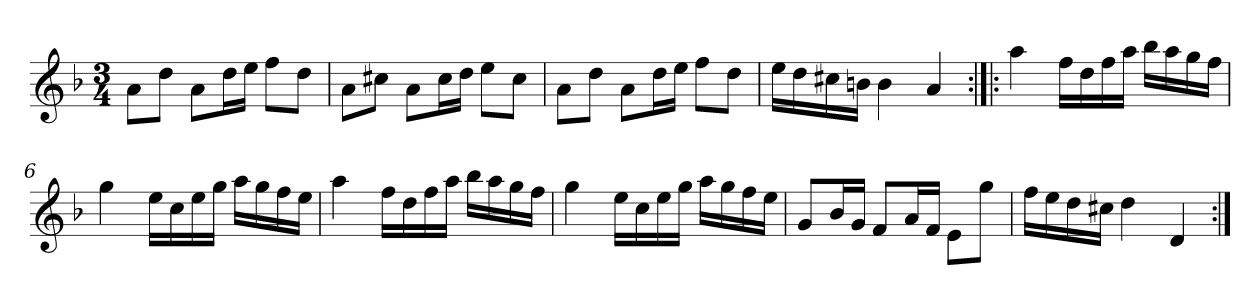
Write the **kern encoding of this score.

**kern
*part1
*staff1
*clefG2
*k[b-]
*d:
*M3/4
=1
8a\L
8dd\J
8a\L
16dd\L
16ee\JJ
8ff\L
8dd\J
=2
8a\L
8cc#X\J
8a\L
16cc#\L
16dd\JJ
8ee\L
8cc#\J
=3
8a\L
8dd\J
8a\L
16dd\L
16ee\JJ
8ff\L
8dd\J
=4
16ee\LL
16dd\
16cc#X\
16bn\JJ
4b\
4a/
=5:|!|:
4aa\
16ff\LL
16dd\
16ff\
16aa\JJ
16bb-\LL
16aa\
16gg\
16ff\JJ
!!LO:LB:g=z
=6
4gg\
16ee\LL
16cc\
16ee\
16gg\JJ
16aa\LL
16gg\
16ff\
16ee\JJ
=7
4aa\
16ff\LL
16dd\
16ff\
16aa\JJ
16bb-\LL
16aa\
16gg\
16ff\JJ
=8
4gg\
16ee\LL
16cc\
16ee\
16gg\JJ
16aa\LL
16gg\
16ff\
16ee\JJ
=9
8g/L
16b-/L
16g/JJ
8f/L
16a/L
16f/JJ
8e\L
8gg\J
=10
16ff\LL
16ee\
16dd\
16cc#X\JJ
4dd\
4d/
=:|!
*-
